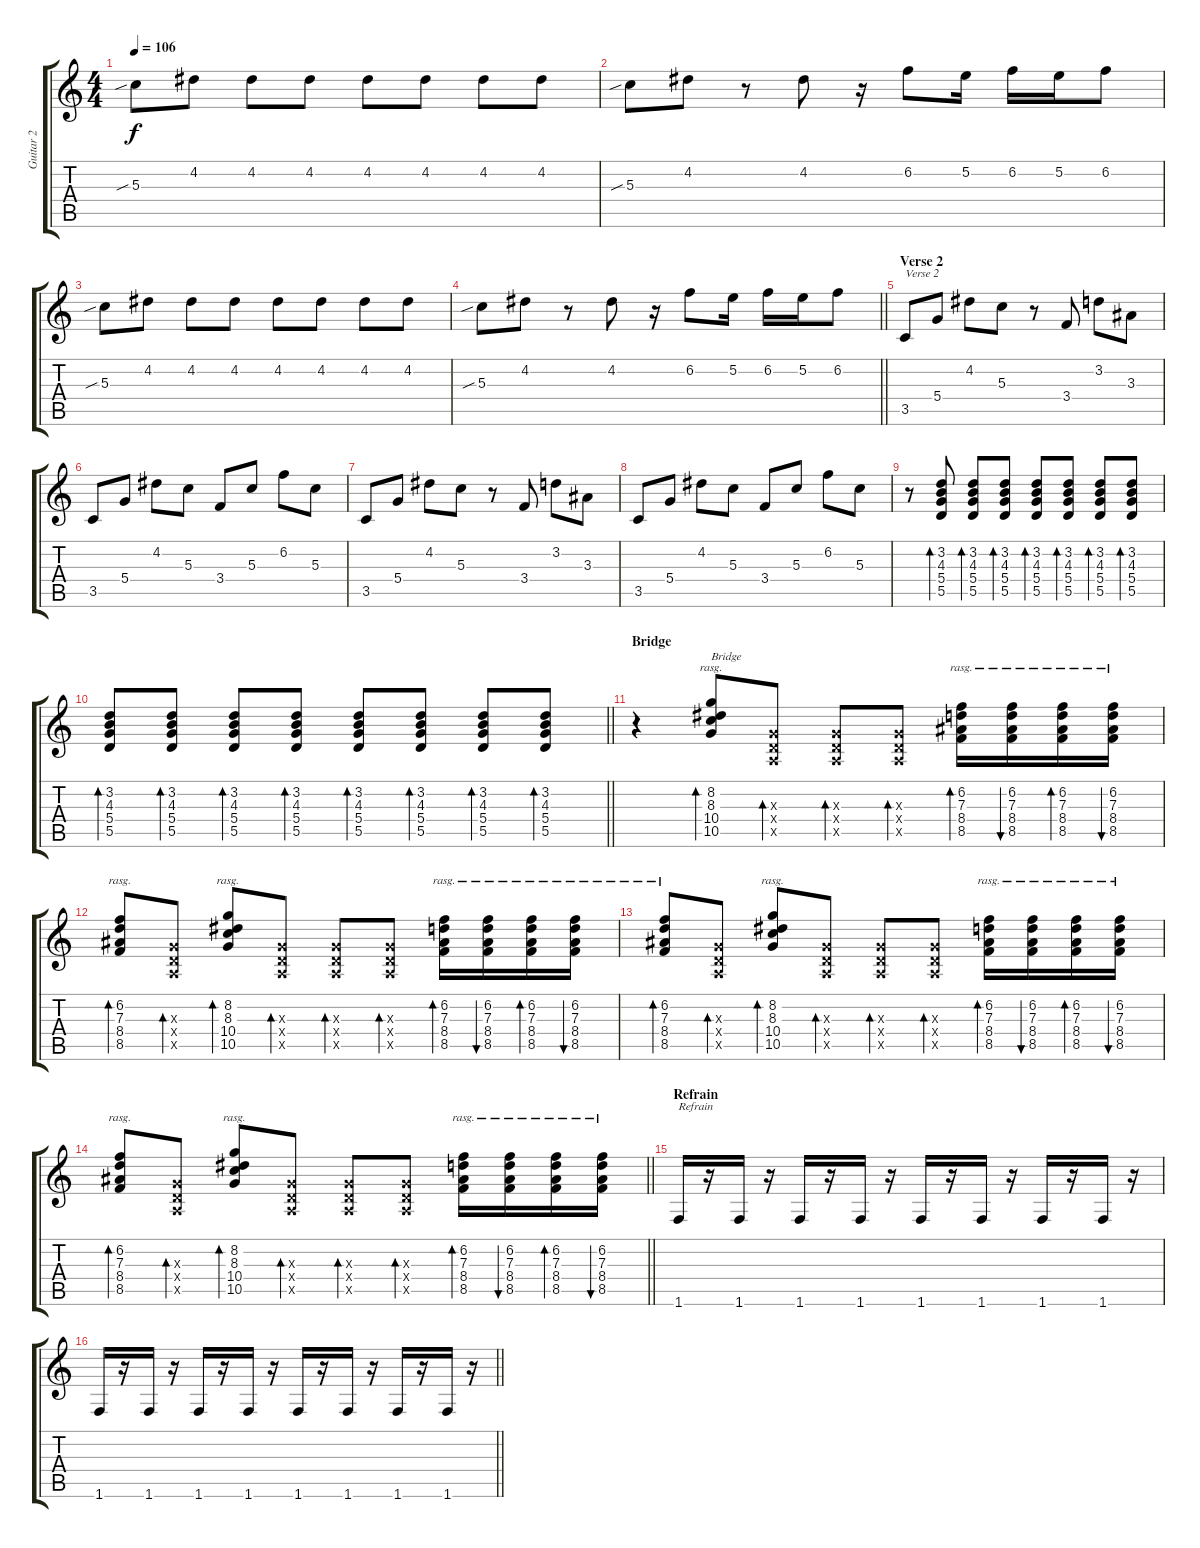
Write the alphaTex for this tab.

\track ("Guitar 2" "Guitar 2") {instrument electricguitarjazz}
\staff {score tabs}
\tuning (E4 B3 G3 D3 A2 E2) {hide}
\ts (4 4)
\tempo 106
\clef g2
\ks c
5.3{sib}.8{dy f} 4.2.8 4.2.8 4.2.8 4.2.8 4.2.8 4.2.8 4.2.8 |
5.3{sib}.8 4.2.8 r.8 4.2.8 r.16 6.2.8 5.2.16 6.2.16 5.2.16 6.2.8 |
5.3{sib}.8 4.2.8 4.2.8 4.2.8 4.2.8 4.2.8 4.2.8 4.2.8 |
\barLineRight lightlight
5.3{sib}.8 4.2.8 r.8 4.2.8 r.16 6.2.8 5.2.16 6.2.16 5.2.16 6.2.8 |
\section ("" "Verse 2")
3.5.8{txt "Verse 2"} 5.4.8 4.2.8 5.3.8 r.8 3.4.8 3.2.8 3.3.8 |
3.5.8 5.4.8 4.2.8 5.3.8 3.4.8 5.3.8 6.2.8 5.3.8 |
3.5.8 5.4.8 4.2.8 5.3.8 r.8 3.4.8 3.2.8 3.3.8 |
3.5.8 5.4.8 4.2.8 5.3.8 3.4.8 5.3.8 6.2.8 5.3.8 |
r.8 (3.2 4.3 5.4 5.5).8{bd 60} (3.2 4.3 5.4 5.5).8{bd 60} (3.2 4.3 5.4 5.5).8{bd 60} (3.2 4.3 5.4 5.5).8{bd 60} (3.2 4.3 5.4 5.5).8{bd 60} (3.2 4.3 5.4 5.5).8{bd 60} (3.2 4.3 5.4 5.5).8{bd 60} |
\barLineRight lightlight
(3.2 4.3 5.4 5.5).8{bd 60} (3.2 4.3 5.4 5.5).8{bd 60} (3.2 4.3 5.4 5.5).8{bd 60} (3.2 4.3 5.4 5.5).8{bd 60} (3.2 4.3 5.4 5.5).8{bd 60} (3.2 4.3 5.4 5.5).8{bd 60} (3.2 4.3 5.4 5.5).8{bd 60} (3.2 4.3 5.4 5.5).8{bd 60} |
\section ("" "Bridge")
r.4 (8.2 8.3 10.4 10.5).8{bd 30 rasg ii txt "Bridge" volume 8 instrument distortionguitar} (0.3{x} 0.4{x} 0.5{x}).8{bd 30} (0.3{x} 0.4{x} 0.5{x}).8{bd 30} (0.3{x} 0.4{x} 0.5{x}).8{bd 30} (6.2 7.3 8.4 8.5).16{bd 30 rasg ii} (6.2 7.3 8.4 8.5).16{bu 30 rasg ii} (6.2 7.3 8.4 8.5).16{bd 30 rasg ii} (6.2 7.3 8.4 8.5).16{bu 30 rasg ii} |
(6.2 7.3 8.4 8.5).8{bd 30 rasg ii} (0.3{x} 0.4{x} 0.5{x}).8{bd 30} (8.2 8.3 10.4 10.5).8{bd 30 rasg ii} (0.3{x} 0.4{x} 0.5{x}).8{bd 30} (0.3{x} 0.4{x} 0.5{x}).8{bd 30} (0.3{x} 0.4{x} 0.5{x}).8{bd 30} (6.2 7.3 8.4 8.5).16{bd 30 rasg ii} (6.2 7.3 8.4 8.5).16{bu 30 rasg ii} (6.2 7.3 8.4 8.5).16{bd 30 rasg ii} (6.2 7.3 8.4 8.5).16{bu 30 rasg ii} |
(6.2 7.3 8.4 8.5).8{bd 30 rasg ii} (0.3{x} 0.4{x} 0.5{x}).8{bd 30} (8.2 8.3 10.4 10.5).8{bd 30 rasg ii} (0.3{x} 0.4{x} 0.5{x}).8{bd 30} (0.3{x} 0.4{x} 0.5{x}).8{bd 30} (0.3{x} 0.4{x} 0.5{x}).8{bd 30} (6.2 7.3 8.4 8.5).16{bd 30 rasg ii} (6.2 7.3 8.4 8.5).16{bu 30 rasg ii} (6.2 7.3 8.4 8.5).16{bd 30 rasg ii} (6.2 7.3 8.4 8.5).16{bu 30 rasg ii} |
\barLineRight lightlight
(6.2 7.3 8.4 8.5).8{bd 30 rasg ii} (0.3{x} 0.4{x} 0.5{x}).8{bd 30} (8.2 8.3 10.4 10.5).8{bd 30 rasg ii} (0.3{x} 0.4{x} 0.5{x}).8{bd 30} (0.3{x} 0.4{x} 0.5{x}).8{bd 30} (0.3{x} 0.4{x} 0.5{x}).8{bd 30} (6.2 7.3 8.4 8.5).16{bd 30 rasg ii} (6.2 7.3 8.4 8.5).16{bu 30 rasg ii} (6.2 7.3 8.4 8.5).16{bd 30 rasg ii} (6.2 7.3 8.4 8.5).16{bu 30 rasg ii} |
\section ("" "Refrain")
1.6.16{txt "Refrain" volume 10 instrument electricguitarclean} r.16 1.6.16 r.16 1.6.16 r.16 1.6.16 r.16 1.6.16 r.16 1.6.16 r.16 1.6.16 r.16 1.6.16 r.16 |
\barLineRight lightlight
1.6.16 r.16 1.6.16 r.16 1.6.16 r.16 1.6.16 r.16 1.6.16 r.16 1.6.16 r.16 1.6.16 r.16 1.6.16 r.16
